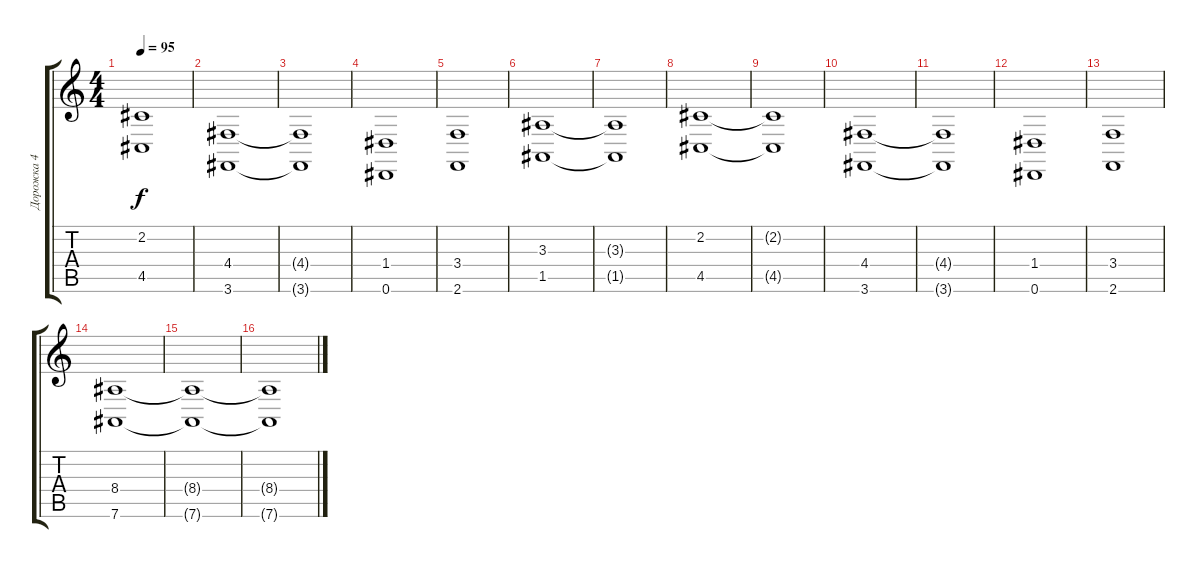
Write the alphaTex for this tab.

\track ("Дорожка 4" "Дорожка 4") {instrument synthstrings2}
\staff {score tabs}
\tuning (E4 B3 G3 D3 A2 Eb2) {hide}
\ts (4 4)
\tempo 95
\clef g2
\ks c
(2.2{t} 4.5{t}).1{dy f} |
(4.4 3.6).1 |
(4.4{t} 3.6{t}).1 |
(1.4 0.6).1 |
(3.4 2.6).1 |
(3.3 1.5).1 |
(3.3{t} 1.5{t}).1 |
(2.2 4.5).1 |
(2.2{t} 4.5{t}).1 |
(4.4 3.6).1 |
(4.4{t} 3.6{t}).1 |
(1.4 0.6).1 |
(3.4 2.6).1 |
(8.4 7.6).1 |
(8.4{t} 7.6{t}).1 |
(8.4{t} 7.6{t}).1
